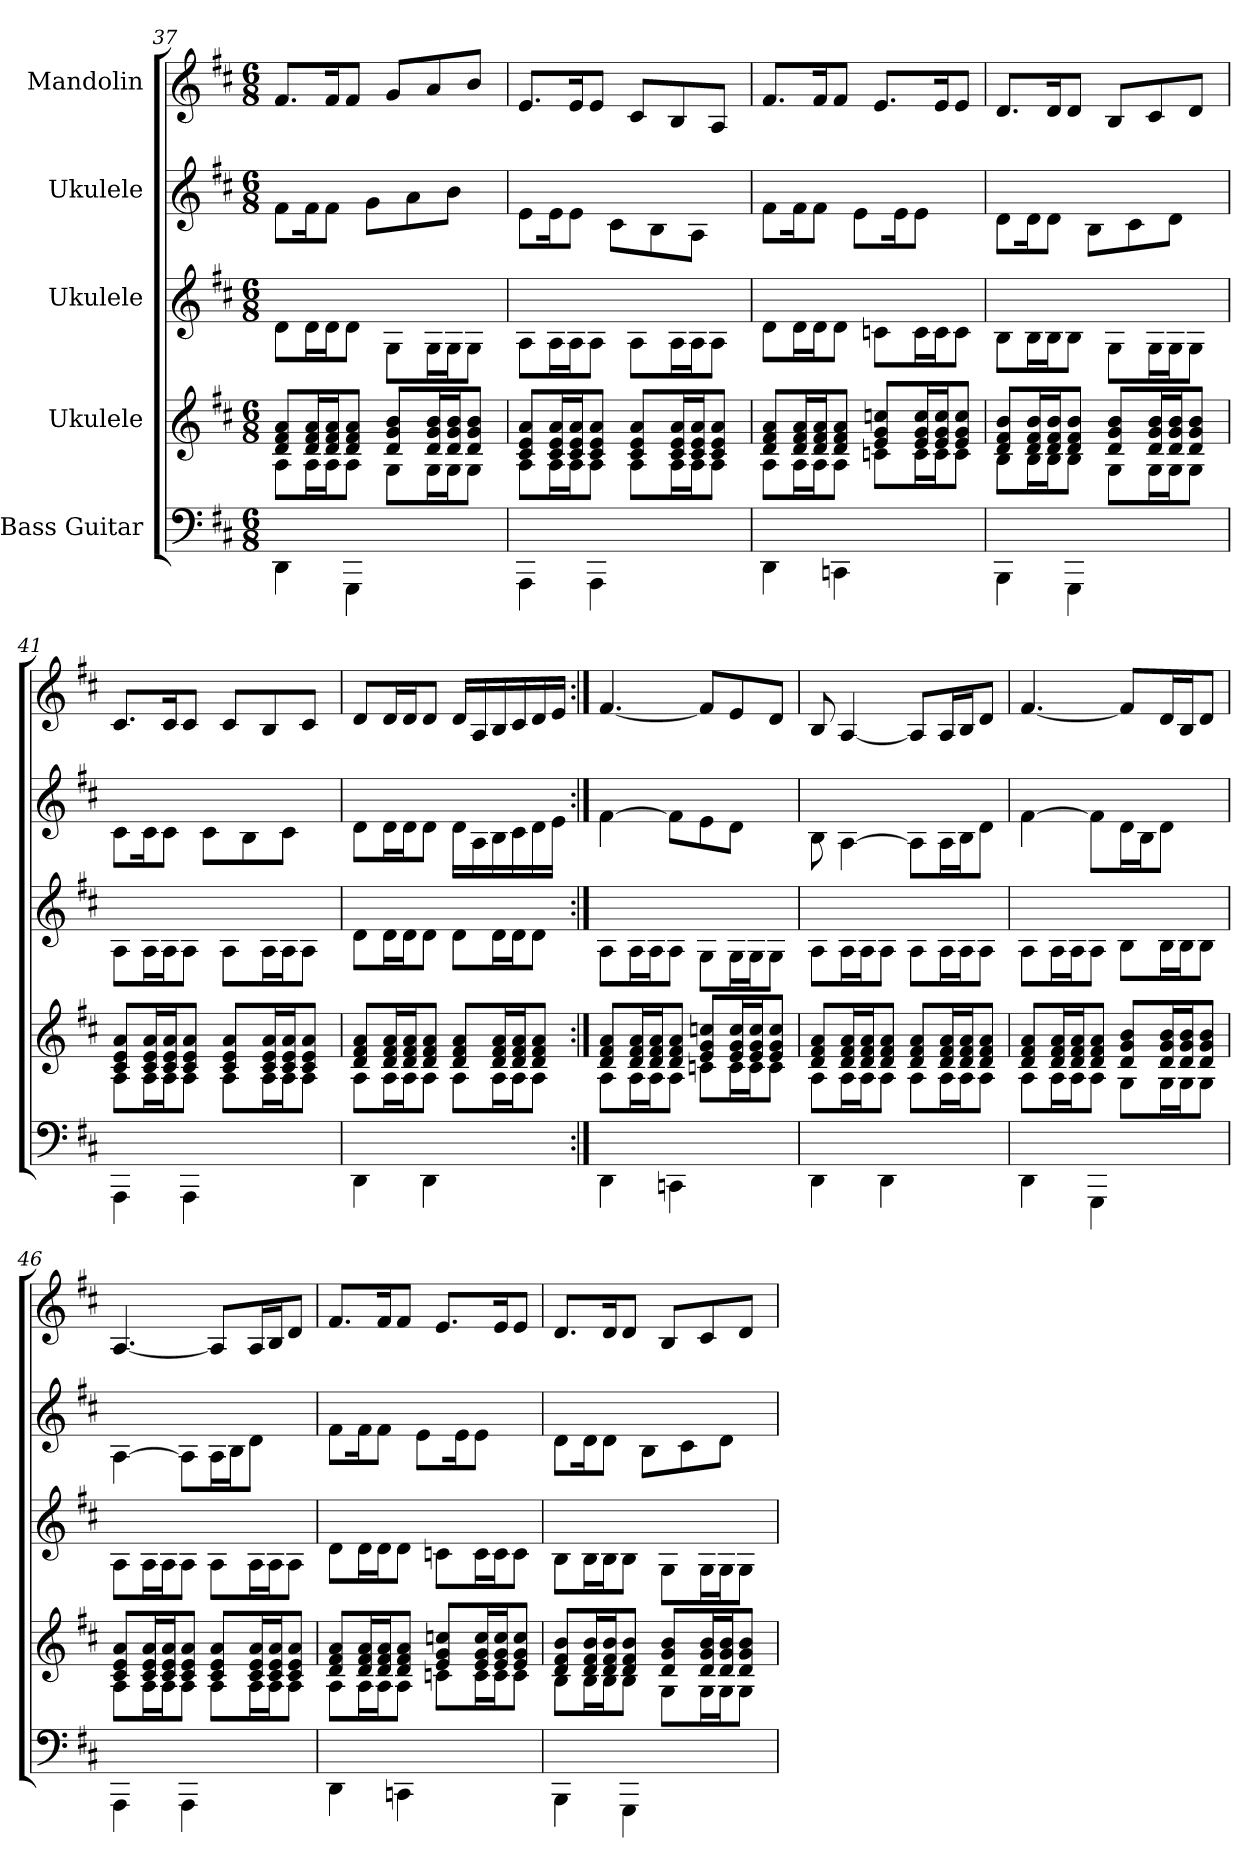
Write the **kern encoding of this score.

**kern	**kern	**kern	**kern	**kern
*part5	*part4	*part3	*part2	*part1
*staff5	*staff4	*staff3	*staff2	*staff1
*I"Bass Guitar	*I"Ukulele	*I"Ukulele	*I"Ukulele	*I"Mandolin
*	*	*	*	*clefG2
*k[f#c#]	*k[f#c#]	*k[f#c#]	*k[f#c#]	*k[f#c#]
*D:	*D:	*D:	*D:	*D:
*M6/8	*M6/8	*M6/8	*M6/8	*M6/8
=37	=37	=37	=37	=37
*	*^	*	*	*
4DDi\	8d/ 8f#/ 8a/L	8A\L	8dj\L	8f#Z\L	8.f#V/L
.	16d/ 16f#/ 16a/L	16A\L	16dj\L	16f#Z\K	.
.	16d/ 16f#/ 16a/J	16A\J	16dj\J	8f#Z\J	16f#V/K
4GGGi\	8d/ 8f#/ 8a/J	8A\J	8dj\J	.	8f#V/J
.	.	.	.	8gZ\L	.
.	8d/ 8g/ 8b/L	8G\L	8Gj\L	.	8gV/L
.	.	.	.	8aZ\	.
4ryy	16d/ 16g/ 16b/L	16G\L	16Gj\L	.	8aV/
.	16d/ 16g/ 16b/J	16G\J	16Gj\J	8bZ\J	.
.	8d/ 8g/ 8b/J	8G\J	8Gj\J	.	8bV/J
.	.	.	.	16ryy	.
=38	=38	=38	=38	=38	=38
4AAAi\	8c#/ 8e/ 8a/L	8A\L	8Aj\L	8eZ\L	8.eV/L
.	16c#/ 16e/ 16a/L	16A\L	16Aj\L	16eZ\K	.
.	16c#/ 16e/ 16a/J	16A\J	16Aj\J	8eZ\J	16eV/K
4AAAi\	8c#/ 8e/ 8a/J	8A\J	8Aj\J	.	8eV/J
.	.	.	.	8c#Z\L	.
.	8c#/ 8e/ 8a/L	8A\L	8Aj\L	.	8c#V/L
.	.	.	.	8BZ\	.
4ryy	16c#/ 16e/ 16a/L	16A\L	16Aj\L	.	8BV/
.	16c#/ 16e/ 16a/J	16A\J	16Aj\J	8AZ\J	.
.	8c#/ 8e/ 8a/J	8A\J	8Aj\J	.	8AV/J
.	.	.	.	16ryy	.
=39	=39	=39	=39	=39	=39
4DDi\	8d/ 8f#/ 8a/L	8A\L	8dj\L	8f#Z\L	8.f#V/L
.	16d/ 16f#/ 16a/L	16A\L	16dj\L	16f#Z\K	.
.	16d/ 16f#/ 16a/J	16A\J	16dj\J	8f#Z\J	16f#V/K
4CCni\	8d/ 8f#/ 8a/J	8A\J	8dj\J	.	8f#V/J
.	.	.	.	8eZ\L	.
.	8e/ 8g/ 8cc/L	8c\L	8cnj\L	.	8.eV/L
.	.	.	.	16eZ\K	.
4ryy	16e/ 16g/ 16cc/L	16c\L	16cj\L	8eZ\J	.
.	16e/ 16g/ 16cc/J	16c\J	16cj\J	.	16eV/K
.	8e/ 8g/ 8cc/J	8c\J	8cj\J	8ryy	8eV/J
!!LO:LB:g=z
=40	=40	=40	=40	=40	=40
4BBBi\	8d/ 8f#/ 8b/L	8B\L	8Bj\L	8dZ\L	8.dV/L
.	16d/ 16f#/ 16b/L	16B\L	16Bj\L	16dZ\K	.
.	16d/ 16f#/ 16b/J	16B\J	16Bj\J	8dZ\J	16dV/K
4GGGi\	8d/ 8f#/ 8b/J	8B\J	8Bj\J	.	8dV/J
.	.	.	.	8BZ\L	.
.	8d/ 8g/ 8b/L	8G\L	8Gj\L	.	8BV/L
.	.	.	.	8c#Z\	.
4ryy	16d/ 16g/ 16b/L	16G\L	16Gj\L	.	8c#V/
.	16d/ 16g/ 16b/J	16G\J	16Gj\J	8dZ\J	.
.	8d/ 8g/ 8b/J	8G\J	8Gj\J	.	8dV/J
.	.	.	.	16ryy	.
=41	=41	=41	=41	=41	=41
4AAAi\	8c#/ 8e/ 8a/L	8A\L	8Aj\L	8c#Z\L	8.c#V/L
.	16c#/ 16e/ 16a/L	16A\L	16Aj\L	16c#Z\K	.
.	16c#/ 16e/ 16a/J	16A\J	16Aj\J	8c#Z\J	16c#V/K
4AAAi\	8c#/ 8e/ 8a/J	8A\J	8Aj\J	.	8c#V/J
.	.	.	.	8c#Z\L	.
.	8c#/ 8e/ 8a/L	8A\L	8Aj\L	.	8c#V/L
.	.	.	.	8BZ\	.
4ryy	16c#/ 16e/ 16a/L	16A\L	16Aj\L	.	8BV/
.	16c#/ 16e/ 16a/J	16A\J	16Aj\J	8c#Z\J	.
.	8c#/ 8e/ 8a/J	8A\J	8Aj\J	.	8c#V/J
.	.	.	.	16ryy	.
=42	=42	=42	=42	=42	=42
4DDi\	8d/ 8f#/ 8a/L	8A\L	8dj\L	8dZ\L	8dV/L
.	16d/ 16f#/ 16a/L	16A\L	16dj\L	16dZ\L	16dV/L
.	16d/ 16f#/ 16a/J	16A\J	16dj\J	16dZ\J	16dV/J
4DDi\	8d/ 8f#/ 8a/J	8A\J	8dj\J	8dZ\J	8dV/J
.	8d/ 8f#/ 8a/L	8A\L	8dj\L	16dZ\LL	16dV/LL
.	.	.	.	16AZ\	16AV/
4ryy	16d/ 16f#/ 16a/L	16A\L	16dj\L	16BZ\	16BV/
.	16d/ 16f#/ 16a/J	16A\J	16dj\J	16c#Z\	16c#V/
.	8d/ 8f#/ 8a/J	8A\J	8dj\J	16dZ\	16dV/
.	.	.	.	16eZ\JJ	16eV/JJ
=43:|!	=43:|!	=43:|!	=43:|!	=43:|!	=43:|!
4DDi\	8d/ 8f#/ 8a/L	8A\L	8Aj\L	[4f#Z\	[4.f#V/
.	16d/ 16f#/ 16a/L	16A\L	16Aj\L	.	.
.	16d/ 16f#/ 16a/J	16A\J	16Aj\J	.	.
4CCni\	8d/ 8f#/ 8a/J	8A\J	8Aj\J	8f#Z\L]	.
.	8e/ 8g/ 8cc/L	8c\L	8Gj\L	8eZ\	8f#V/L]
4ryy	16e/ 16g/ 16cc/L	16c\L	16Gj\L	8dZ\J	8eV/
.	16e/ 16g/ 16cc/J	16c\J	16Gj\J	.	.
.	8e/ 8g/ 8cc/J	8c\J	8Gj\J	8ryy	8dV/J
=44	=44	=44	=44	=44	=44
4DDi\	8d/ 8f#/ 8a/L	8A\L	8Aj\L	8BZ\	8BV/
.	16d/ 16f#/ 16a/L	16A\L	16Aj\L	[4AZ\	[4AV/
.	16d/ 16f#/ 16a/J	16A\J	16Aj\J	.	.
4DDi\	8d/ 8f#/ 8a/J	8A\J	8Aj\J	.	.
.	8d/ 8f#/ 8a/L	8A\L	8Aj\L	8AZ\L]	8AV/L]
4ryy	16d/ 16f#/ 16a/L	16A\L	16Aj\L	16AZ\L	16AV/L
.	16d/ 16f#/ 16a/J	16A\J	16Aj\J	16BZ\J	16BV/J
.	8d/ 8f#/ 8a/J	8A\J	8Aj\J	8dZ\J	8dV/J
!!LO:PB:g=z
=45	=45	=45	=45	=45	=45
4DDi\	8d/ 8f#/ 8a/L	8A\L	8Aj\L	[4f#Z\	[4.f#V/
.	16d/ 16f#/ 16a/L	16A\L	16Aj\L	.	.
.	16d/ 16f#/ 16a/J	16A\J	16Aj\J	.	.
4GGGi\	8d/ 8f#/ 8a/J	8A\J	8Aj\J	8f#Z\L]	.
.	8d/ 8g/ 8b/L	8G\L	8Bj\L	16dZ\L	8f#V/L]
.	.	.	.	16BZ\J	.
4ryy	16d/ 16g/ 16b/L	16G\L	16Bj\L	8dZ\J	16dV/L
.	16d/ 16g/ 16b/J	16G\J	16Bj\J	.	16BV/J
.	8d/ 8g/ 8b/J	8G\J	8Bj\J	8ryy	8dV/J
=46	=46	=46	=46	=46	=46
4AAAi\	8c#/ 8e/ 8a/L	8A\L	8Aj\L	[4AZ\	[4.AV/
.	16c#/ 16e/ 16a/L	16A\L	16Aj\L	.	.
.	16c#/ 16e/ 16a/J	16A\J	16Aj\J	.	.
4AAAi\	8c#/ 8e/ 8a/J	8A\J	8Aj\J	8AZ\L]	.
.	8c#/ 8e/ 8a/L	8A\L	8Aj\L	16AZ\L	8AV/L]
.	.	.	.	16BZ\J	.
4ryy	16c#/ 16e/ 16a/L	16A\L	16Aj\L	8dZ\J	16AV/L
.	16c#/ 16e/ 16a/J	16A\J	16Aj\J	.	16BV/J
.	8c#/ 8e/ 8a/J	8A\J	8Aj\J	8ryy	8dV/J
=47	=47	=47	=47	=47	=47
4DDi\	8d/ 8f#/ 8a/L	8A\L	8dj\L	8f#Z\L	8.f#V/L
.	16d/ 16f#/ 16a/L	16A\L	16dj\L	16f#Z\K	.
.	16d/ 16f#/ 16a/J	16A\J	16dj\J	8f#Z\J	16f#V/K
4CCni\	8d/ 8f#/ 8a/J	8A\J	8dj\J	.	8f#V/J
.	.	.	.	8eZ\L	.
.	8e/ 8g/ 8cc/L	8c\L	8cnj\L	.	8.eV/L
.	.	.	.	16eZ\K	.
4ryy	16e/ 16g/ 16cc/L	16c\L	16cj\L	8eZ\J	.
.	16e/ 16g/ 16cc/J	16c\J	16cj\J	.	16eV/K
.	8e/ 8g/ 8cc/J	8c\J	8cj\J	8ryy	8eV/J
=48	=48	=48	=48	=48	=48
4BBBi\	8d/ 8f#/ 8b/L	8B\L	8Bj\L	8dZ\L	8.dV/L
.	16d/ 16f#/ 16b/L	16B\L	16Bj\L	16dZ\K	.
.	16d/ 16f#/ 16b/J	16B\J	16Bj\J	8dZ\J	16dV/K
4GGGi\	8d/ 8f#/ 8b/J	8B\J	8Bj\J	.	8dV/J
.	.	.	.	8BZ\L	.
.	8d/ 8g/ 8b/L	8G\L	8Gj\L	.	8BV/L
.	.	.	.	8c#Z\	.
4ryy	16d/ 16g/ 16b/L	16G\L	16Gj\L	.	8c#V/
.	16d/ 16g/ 16b/J	16G\J	16Gj\J	8dZ\J	.
.	8d/ 8g/ 8b/J	8G\J	8Gj\J	.	8dV/J
.	.	.	.	16ryy	.
*	*v	*v	*	*	*
=	=	=	=	=
*-	*-	*-	*-	*-
